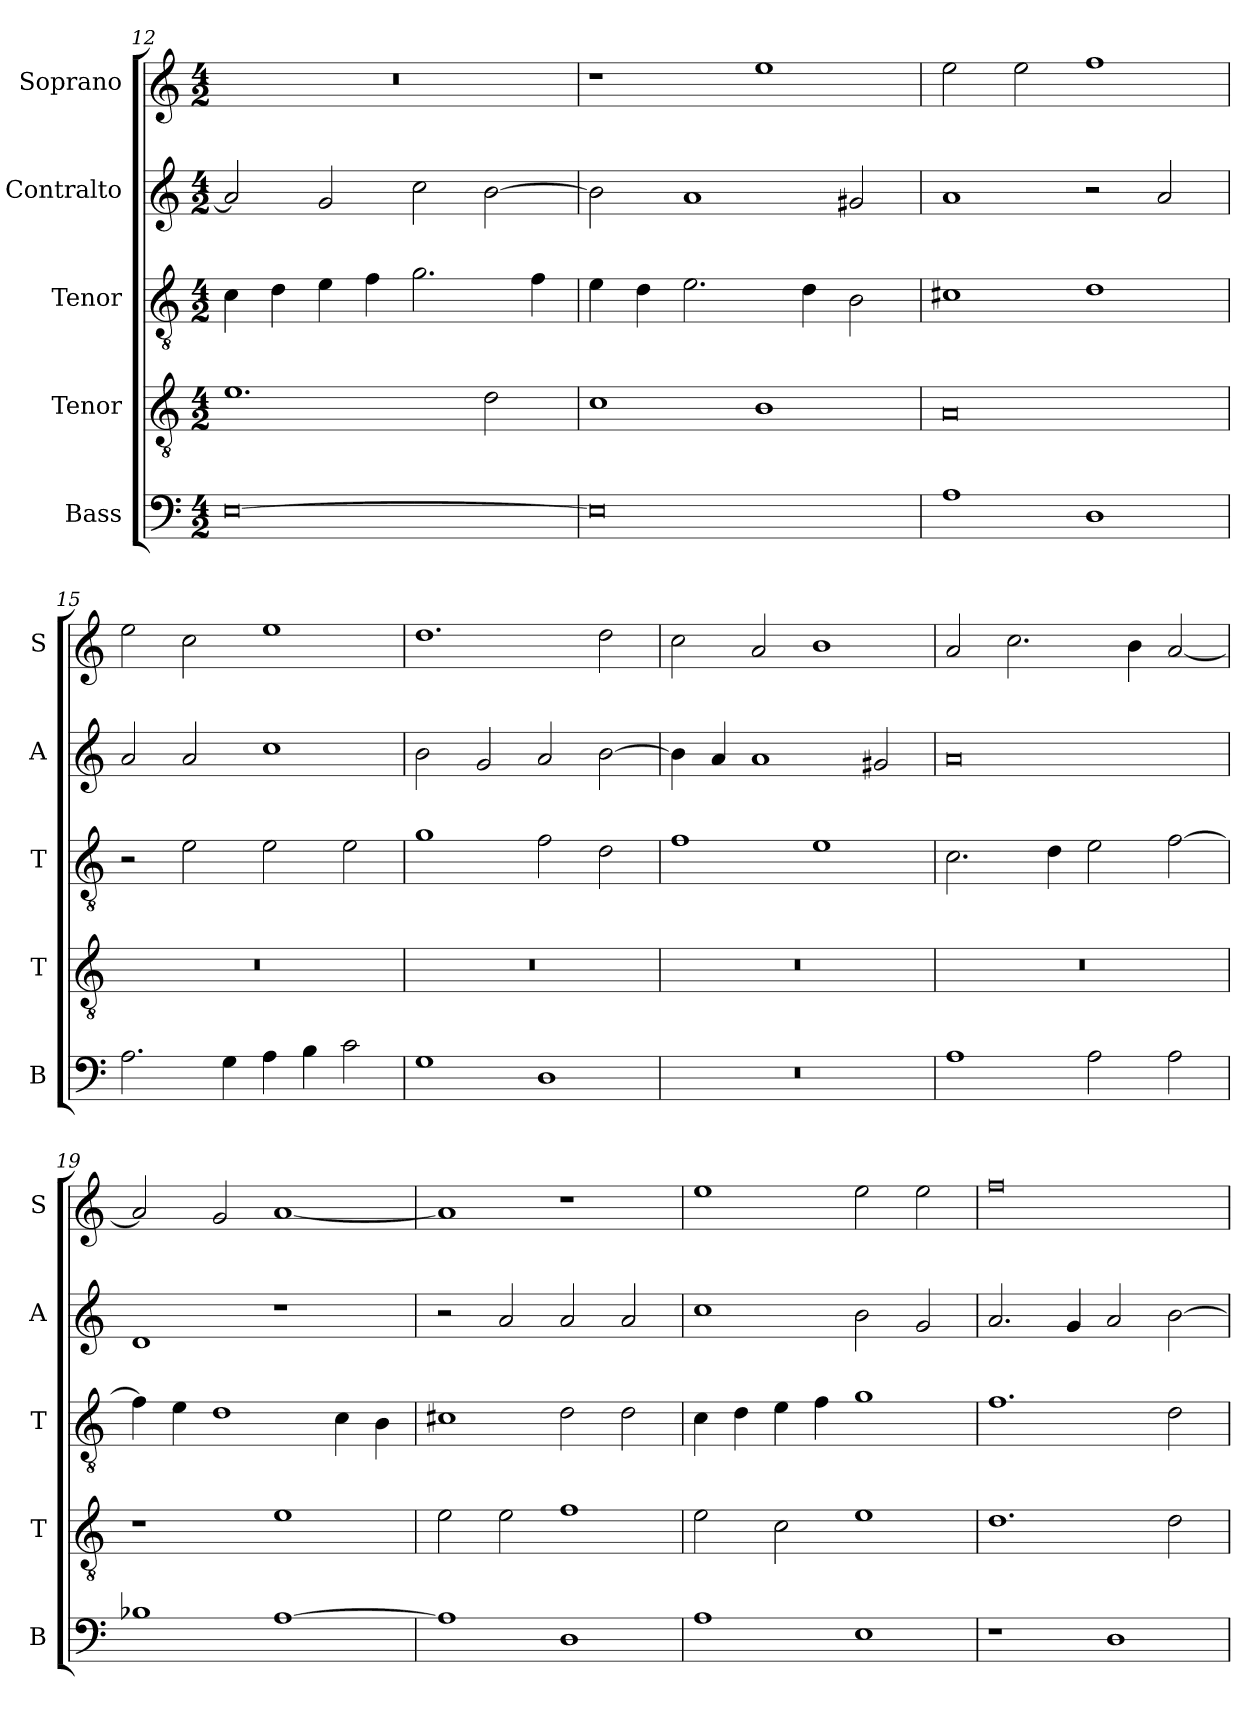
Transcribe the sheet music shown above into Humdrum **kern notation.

**kern	**kern	**kern	**kern	**kern
*part5	*part4	*part3	*part2	*part1
*staff5	*staff4	*staff3	*staff2	*staff1
*I"Bass	*I"Tenor	*I"Tenor	*I"Contralto	*I"Soprano
*I'B	*I'T	*I'T	*I'A	*I'S
*clefF4	*clefGv2	*clefGv2	*clefG2	*clefG2
*k[]	*k[]	*k[]	*k[]	*k[]
*A:aeo	*A:aeo	*A:aeo	*A:aeo	*A:aeo
*M4/2	*M4/2	*M4/2	*M4/2	*M4/2
=12	=12	=12	=12	=12
[0E	1.e	4c	2a]	0r
.	.	4d	.	.
.	.	4e	2g	.
.	.	4f	.	.
.	.	2.g	2cc	.
.	2d	.	[2b	.
.	.	4f	.	.
=13	=13	=13	=13	=13
0E]	1c	4e	2b]	1r
.	.	4d	.	.
.	.	2.e	1a	.
.	1B	.	.	1ee
.	.	4d	.	.
.	.	2B	2g#X	.
=14	=14	=14	=14	=14
1A	0A	1c#X	1a	2ee
.	.	.	.	2ee
1D	.	1d	2r	1ff
.	.	.	2a	.
=15	=15	=15	=15	=15
2.A	0r	2r	2a	2ee
.	.	2e	2a	2cc
4G	.	.	.	.
4A	.	2e	1cc	1ee
4B	.	.	.	.
2c	.	2e	.	.
=16	=16	=16	=16	=16
1G	0r	1g	2b	1.dd
.	.	.	2g	.
1D	.	2f	2a	.
.	.	2d	[2b	2dd
=17	=17	=17	=17	=17
0r	0r	1f	4b]	2cc
.	.	.	4a	.
.	.	.	1a	2a
.	.	1e	.	1b
.	.	.	2g#X	.
=18	=18	=18	=18	=18
1A	0r	2.c	0a	2a
.	.	.	.	2.cc
.	.	4d	.	.
2A	.	2e	.	.
.	.	.	.	4b
2A	.	[2f	.	[2a
=19	=19	=19	=19	=19
1B-X	1r	4f]	1d	2a]
.	.	4e	.	.
.	.	1d	.	2g
[1A	1e	.	1r	[1a
.	.	4c	.	.
.	.	4B	.	.
=20	=20	=20	=20	=20
1A]	2e	1c#X	2r	1a]
.	2e	.	2a	.
1D	1f	2d	2a	1r
.	.	2d	2a	.
=21	=21	=21	=21	=21
1A	2e	4c	1cc	1ee
.	.	4d	.	.
.	2c	4e	.	.
.	.	4f	.	.
1E	1e	1g	2b	2ee
.	.	.	2g	2ee
=22	=22	=22	=22	=22
1r	1.d	1.f	2.a	0ff
.	.	.	4g	.
1D	.	.	2a	.
.	2d	2d	[2b	.
=	=	=	=	=
*-	*-	*-	*-	*-
